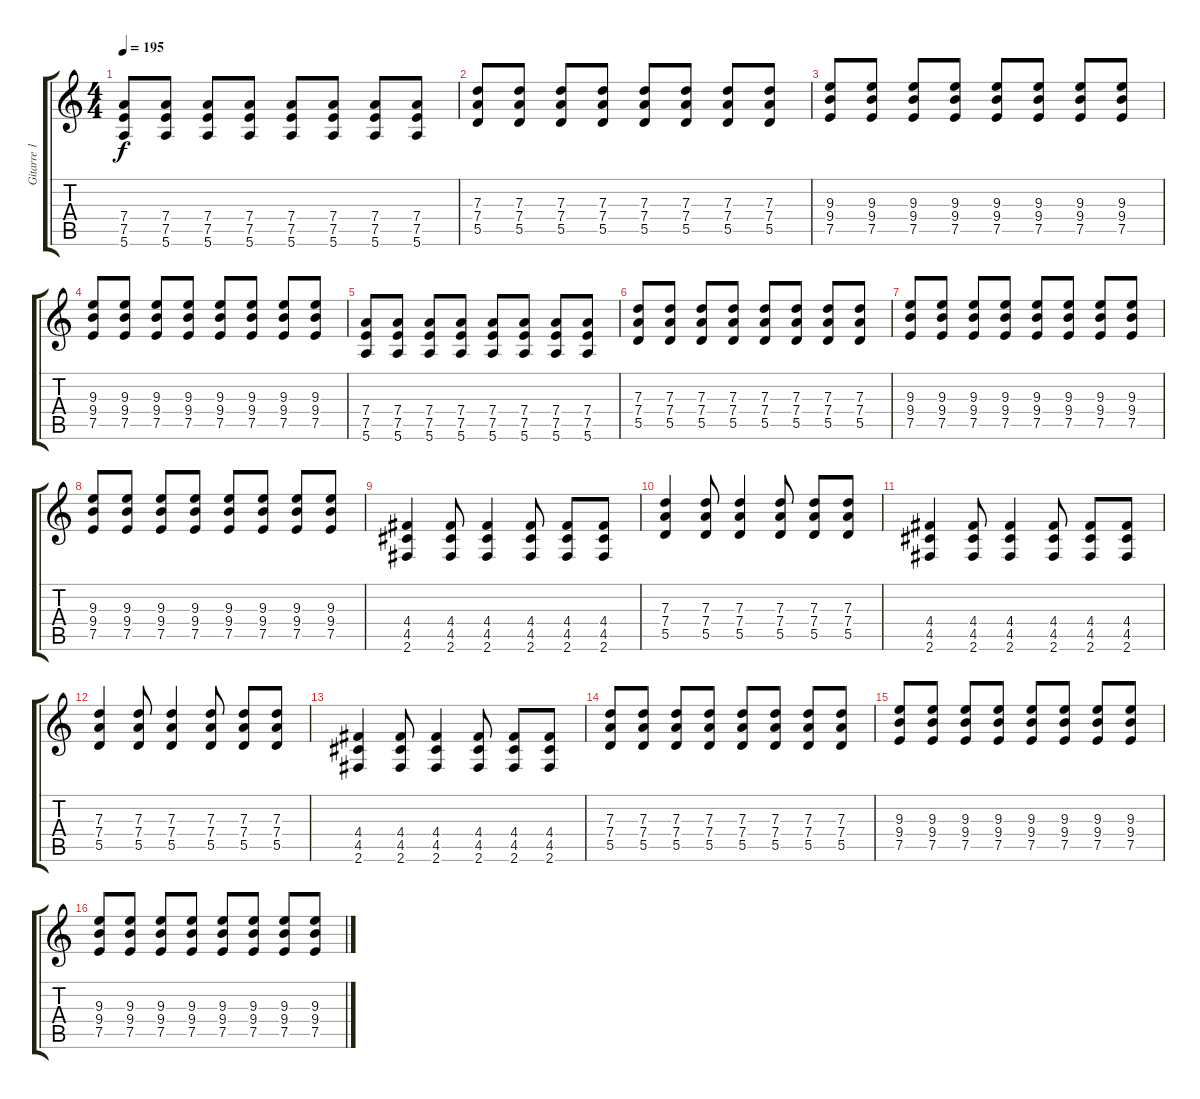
\track ("Gitarre 1" "Gitarre 1") {instrument distortionguitar}
\staff {score tabs}
\tuning (E4 B3 G3 D3 A2 E2) {hide}
\ts (4 4)
\tempo 195
\clef g2
\ks c
(7.4 7.5 5.6).8{dy f instrument electricguitarmuted} (7.4 7.5 5.6).8 (7.4 7.5 5.6).8 (7.4 7.5 5.6).8 (7.4 7.5 5.6).8 (7.4 7.5 5.6).8 (7.4 7.5 5.6).8 (7.4 7.5 5.6).8 |
(7.3 7.4 5.5).8 (7.3 7.4 5.5).8 (7.3 7.4 5.5).8 (7.3 7.4 5.5).8 (7.3 7.4 5.5).8 (7.3 7.4 5.5).8 (7.3 7.4 5.5).8 (7.3 7.4 5.5).8 |
(9.3 9.4 7.5).8 (9.3 9.4 7.5).8 (9.3 9.4 7.5).8 (9.3 9.4 7.5).8 (9.3 9.4 7.5).8 (9.3 9.4 7.5).8 (9.3 9.4 7.5).8 (9.3 9.4 7.5).8 |
(9.3 9.4 7.5).8 (9.3 9.4 7.5).8 (9.3 9.4 7.5).8 (9.3 9.4 7.5).8 (9.3 9.4 7.5).8 (9.3 9.4 7.5).8 (9.3 9.4 7.5).8 (9.3 9.4 7.5).8 |
(7.4 7.5 5.6).8 (7.4 7.5 5.6).8 (7.4 7.5 5.6).8 (7.4 7.5 5.6).8 (7.4 7.5 5.6).8 (7.4 7.5 5.6).8 (7.4 7.5 5.6).8 (7.4 7.5 5.6).8 |
(7.3 7.4 5.5).8 (7.3 7.4 5.5).8 (7.3 7.4 5.5).8 (7.3 7.4 5.5).8 (7.3 7.4 5.5).8 (7.3 7.4 5.5).8 (7.3 7.4 5.5).8 (7.3 7.4 5.5).8 |
(9.3 9.4 7.5).8 (9.3 9.4 7.5).8 (9.3 9.4 7.5).8 (9.3 9.4 7.5).8 (9.3 9.4 7.5).8 (9.3 9.4 7.5).8 (9.3 9.4 7.5).8 (9.3 9.4 7.5).8 |
(9.3 9.4 7.5).8 (9.3 9.4 7.5).8 (9.3 9.4 7.5).8 (9.3 9.4 7.5).8 (9.3 9.4 7.5).8 (9.3 9.4 7.5).8 (9.3 9.4 7.5).8 (9.3 9.4 7.5).8 |
(4.4 4.5 2.6).4{instrument distortionguitar} (4.4 4.5 2.6).8 (4.4 4.5 2.6).4 (4.4 4.5 2.6).8 (4.4 4.5 2.6).8 (4.4 4.5 2.6).8 |
(7.3 7.4 5.5).4 (7.3 7.4 5.5).8 (7.3 7.4 5.5).4 (7.3 7.4 5.5).8 (7.3 7.4 5.5).8 (7.3 7.4 5.5).8 |
(4.4 4.5 2.6).4 (4.4 4.5 2.6).8 (4.4 4.5 2.6).4 (4.4 4.5 2.6).8 (4.4 4.5 2.6).8 (4.4 4.5 2.6).8 |
(7.3 7.4 5.5).4 (7.3 7.4 5.5).8 (7.3 7.4 5.5).4 (7.3 7.4 5.5).8 (7.3 7.4 5.5).8 (7.3 7.4 5.5).8 |
(4.4 4.5 2.6).4 (4.4 4.5 2.6).8 (4.4 4.5 2.6).4 (4.4 4.5 2.6).8 (4.4 4.5 2.6).8 (4.4 4.5 2.6).8 |
(7.3 7.4 5.5).8 (7.3 7.4 5.5).8 (7.3 7.4 5.5).8 (7.3 7.4 5.5).8 (7.3 7.4 5.5).8 (7.3 7.4 5.5).8 (7.3 7.4 5.5).8 (7.3 7.4 5.5).8 |
(9.3 9.4 7.5).8 (9.3 9.4 7.5).8 (9.3 9.4 7.5).8 (9.3 9.4 7.5).8 (9.3 9.4 7.5).8 (9.3 9.4 7.5).8 (9.3 9.4 7.5).8 (9.3 9.4 7.5).8 |
(9.3 9.4 7.5).8 (9.3 9.4 7.5).8 (9.3 9.4 7.5).8 (9.3 9.4 7.5).8 (9.3 9.4 7.5).8 (9.3 9.4 7.5).8 (9.3 9.4 7.5).8 (9.3 9.4 7.5).8
